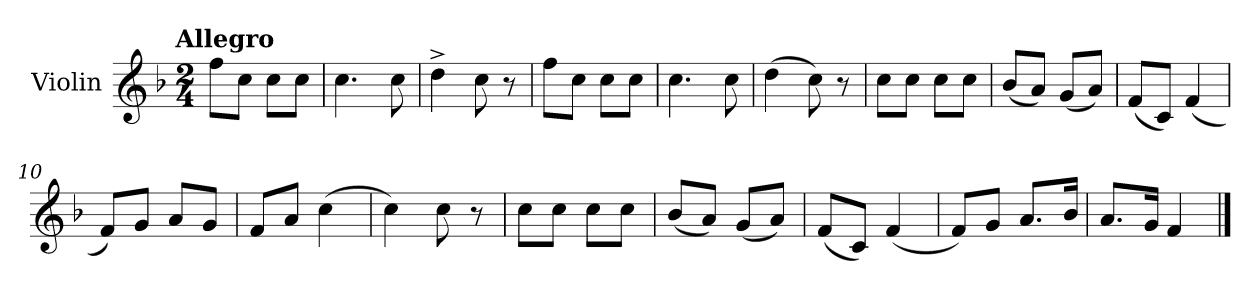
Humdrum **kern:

**kern
*part1
*staff1
*I"Violin
*I'Vln.
*clefG2
*k[b-]
!!LO:TX:omd:t=Allegro
*M2/4
*MM144
=1
8ff\L
8cc\J
8cc\L
8cc\J
=2
4.cc\
8cc\
=3
4dd^\
8cc\
8r
=4
8ff\L
8cc\J
8cc\L
8cc\J
=5
4.cc\
8cc\
=6
(>4dd\
8cc\)
8r
=7
8cc\L
8cc\J
8cc\L
8cc\J
=8
(<8b-/L
8a/J)
(<8g/L
8a/J)
=9
(<8f/L
8c/J)
(<4f/
!!LO:LB:g=z
=10
8f/L)
8g/J
8a/L
8g/J
=11
8f/L
8a/J
(>4cc\
=12
4cc\)
8cc\
8r
=13
8cc\L
8cc\J
8cc\L
8cc\J
=14
(<8b-/L
8a/J)
(<8g/L
8a/J)
=15
(<8f/L
8c/J)
(<4f/
=16
8f/L)
8g/J
8.a/L
16b-/Jk
=17
8.a/L
16g/Jk
4f/
==
*-
